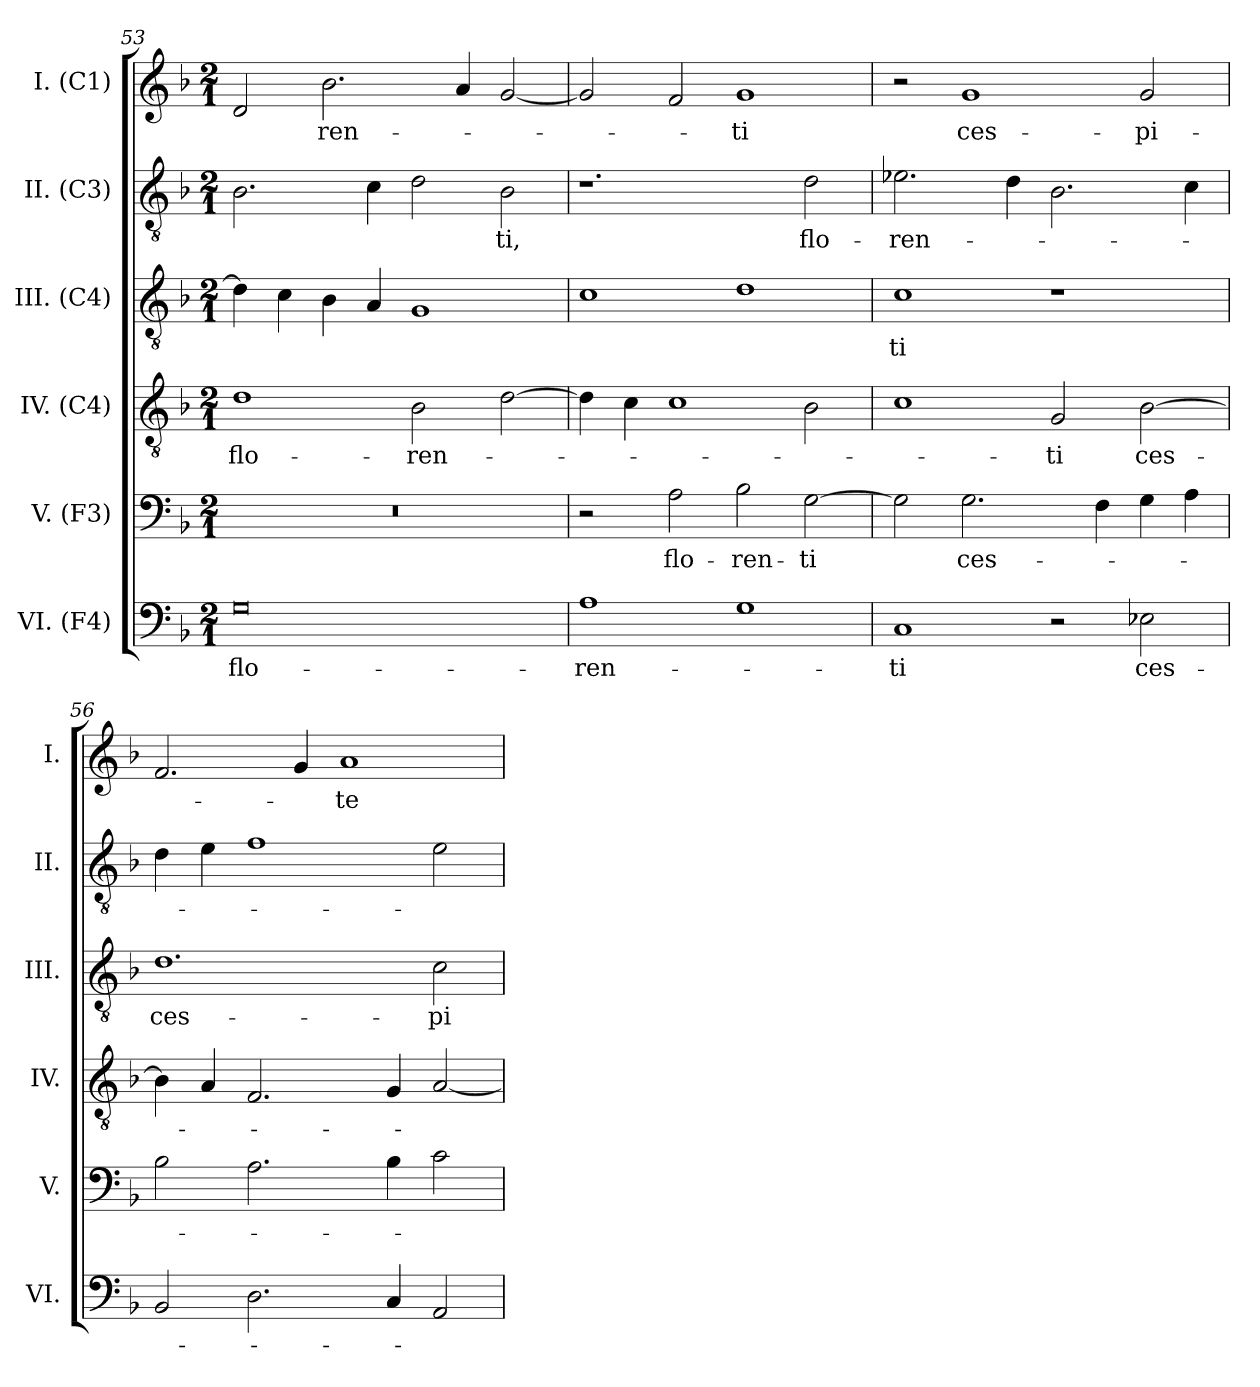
**kern	**text	**kern	**text	**kern	**text	**kern	**text	**kern	**text	**kern	**text
*part6	*part6	*part5	*part5	*part4	*part4	*part3	*part3	*part2	*part2	*part1	*part1
*staff6	*staff6	*staff5	*staff5	*staff4	*staff4	*staff3	*staff3	*staff2	*staff2	*staff1	*staff1
*I"VI. (F4)	*	*I"V. (F3)	*	*I"IV. (C4)	*	*I"III. (C4)	*	*I"II. (C3)	*	*I"I. (C1)	*
*I'VI.	*	*I'V.	*	*I'IV.	*	*I'III.	*	*I'II.	*	*I'I.	*
*clefF4	*	*clefF4	*	*clefGv2	*	*clefGv2	*	*clefGv2	*	*clefG2	*
*	*	*	*	*	*	*ITrd7c12	*	*	*	*	*
*k[b-]	*	*k[b-]	*	*k[b-]	*	*k[b-]	*	*k[b-]	*	*k[b-]	*
*F:	*	*F:	*	*F:	*	*F:	*	*F:	*	*F:	*
*M2/1	*	*M2/1	*	*M2/1	*	*M2/1	*	*M2/1	*	*M2/1	*
=53	=53	=53	=53	=53	=53	=53	=53	=53	=53	=53	=53
!	!LO:LY:b:color=#000000	!LO:N:vis=1	!	!	!	!	!	!	!	!	!
!	!	!	!	!	!LO:LY:b:color=#000000	!	!	!	!	!	!
0Gi	flo-	0r	.	1di	flo-	4Di\]	.	2.B-i\	.	2di/	.
.	.	.	.	.	.	4Ci\	.	.	.	.	.
!	!	!	!	!	!	!	!	!	!	!	!LO:LY:b:color=#000000
.	.	.	.	.	.	4BB-i\	.	.	.	2.b-i\	-ren-
.	.	.	.	.	.	4AAi/	.	4ci\	.	.	.
!	!	!	!	!	!LO:LY:b:color=#000000	!	!	!	!	!	!
.	.	.	.	2B-i\	-ren-	1GGi	.	2di\	.	.	.
.	.	.	.	.	.	.	.	.	.	4ai/	.
!	!	!	!	!	!	!	!	!	!LO:LY:b:color=#000000	!	!
.	.	.	.	[2di\	.	.	.	2B-i\	-ti,	[2gi/	.
=54	=54	=54	=54	=54	=54	=54	=54	=54	=54	=54	=54
!	!LO:LY:b:color=#000000	!	!	!	!	!	!	!	!	!	!
1Ai	-ren-	2r	.	4di\]	.	1Ci	.	1.r	.	2gi/]	.
.	.	.	.	4ci\	.	.	.	.	.	.	.
!	!	!	!LO:LY:b:color=#000000	!	!	!	!	!	!	!	!
.	.	2Ai\	flo-	1ci	.	.	.	.	.	2fi/	.
!	!	!	!LO:LY:b:color=#000000	!	!	!	!	!	!	!	!
!	!	!	!	!	!	!	!	!	!	!	!LO:LY:b:color=#000000
1Gi	.	2B-i\	-ren-	.	.	1Di	.	.	.	1gi	-ti
!	!	!	!LO:LY:b:color=#000000	!	!	!	!	!	!	!	!
!	!	!	!	!	!	!	!	!	!LO:LY:b:color=#000000	!	!
.	.	[2Gi\	-ti	2B-i\	.	.	.	2di\	flo-	.	.
=55	=55	=55	=55	=55	=55	=55	=55	=55	=55	=55	=55
!	!LO:LY:b:color=#000000	!	!	!	!	!	!	!	!	!	!
!	!	!	!	!	!	!	!LO:LY:b:color=#000000	!	!	!	!
!	!	!	!	!	!	!	!	!	!LO:LY:b:color=#000000	!	!
1Ci	-ti	2Gi\]	.	1ci	.	1Ci	-ti	2.e-i\	-ren-	2r	.
!	!	!	!LO:LY:b:color=#000000	!	!	!	!	!	!	!	!
!	!	!	!	!	!	!	!	!	!	!	!LO:LY:b:color=#000000
.	.	2.Gi\	ces-	.	.	.	.	.	.	1gi	ces-
.	.	.	.	.	.	.	.	4di\	.	.	.
!	!	!	!	!	!LO:LY:b:color=#000000	!	!	!	!	!	!
2r	.	.	.	2Gi/	-ti	1r	.	2.B-i\	.	.	.
.	.	4Fi\	.	.	.	.	.	.	.	.	.
!	!LO:LY:b:color=#000000	!	!	!	!	!	!	!	!	!	!
!	!	!	!	!	!LO:LY:b:color=#000000	!	!	!	!	!	!
!	!	!	!	!	!	!	!	!	!	!	!LO:LY:b:color=#000000
2E-Xi\	ces-	4Gi\	.	[2B-i\	ces-	.	.	.	.	2gi/	-pi-
.	.	4Ai\	.	.	.	.	.	4ci\	.	.	.
!!LO:PB:g=z
=56	=56	=56	=56	=56	=56	=56	=56	=56	=56	=56	=56
!	!	!	!	!	!	!	!LO:LY:b:color=#000000	!	!	!	!
2BB-i/	.	2B-i\	.	4B-i\]	.	1.Di	ces-	4di\	.	2.fi/	.
.	.	.	.	4Ai/	.	.	.	4ei\	.	.	.
2.Di\	.	2.Ai\	.	2.Fi/	.	.	.	1fi	.	.	.
.	.	.	.	.	.	.	.	.	.	4gi/	.
!	!	!	!	!	!	!	!	!	!	!	!LO:LY:b:color=#000000
.	.	.	.	.	.	.	.	.	.	1ai	-te
4Ci/	.	4B-i\	.	4Gi/	.	.	.	.	.	.	.
!	!	!	!	!	!	!	!LO:LY:b:color=#000000	!	!	!	!
2AAi/	.	2ci\	.	[2Ai/	.	2Ci\	-pi-	2ei\	.	.	.
=	=	=	=	=	=	=	=	=	=	=	=
*-	*-	*-	*-	*-	*-	*-	*-	*-	*-	*-	*-
